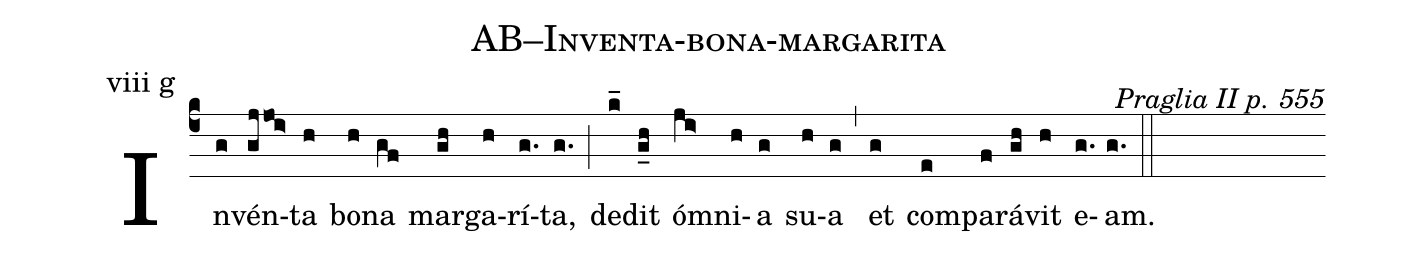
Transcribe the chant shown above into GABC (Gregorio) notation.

name: AB--Inventa-bona-margarita;
commentary: Praglia II p. 555;
annotation: viii g;
%%
(c4) In(g)vén(gjjoi>)ta(h) bo(h)na(gf) mar(gh)ga(h)rí(g.)ta,(g.) (;) de(k_)dit(g_h) óm(ji>)ni(h)a(g) su(h)a(g) (,) et(g) com(e)pa(f)rá(gh)vit(h) e(g.)am.(g.) (::)
